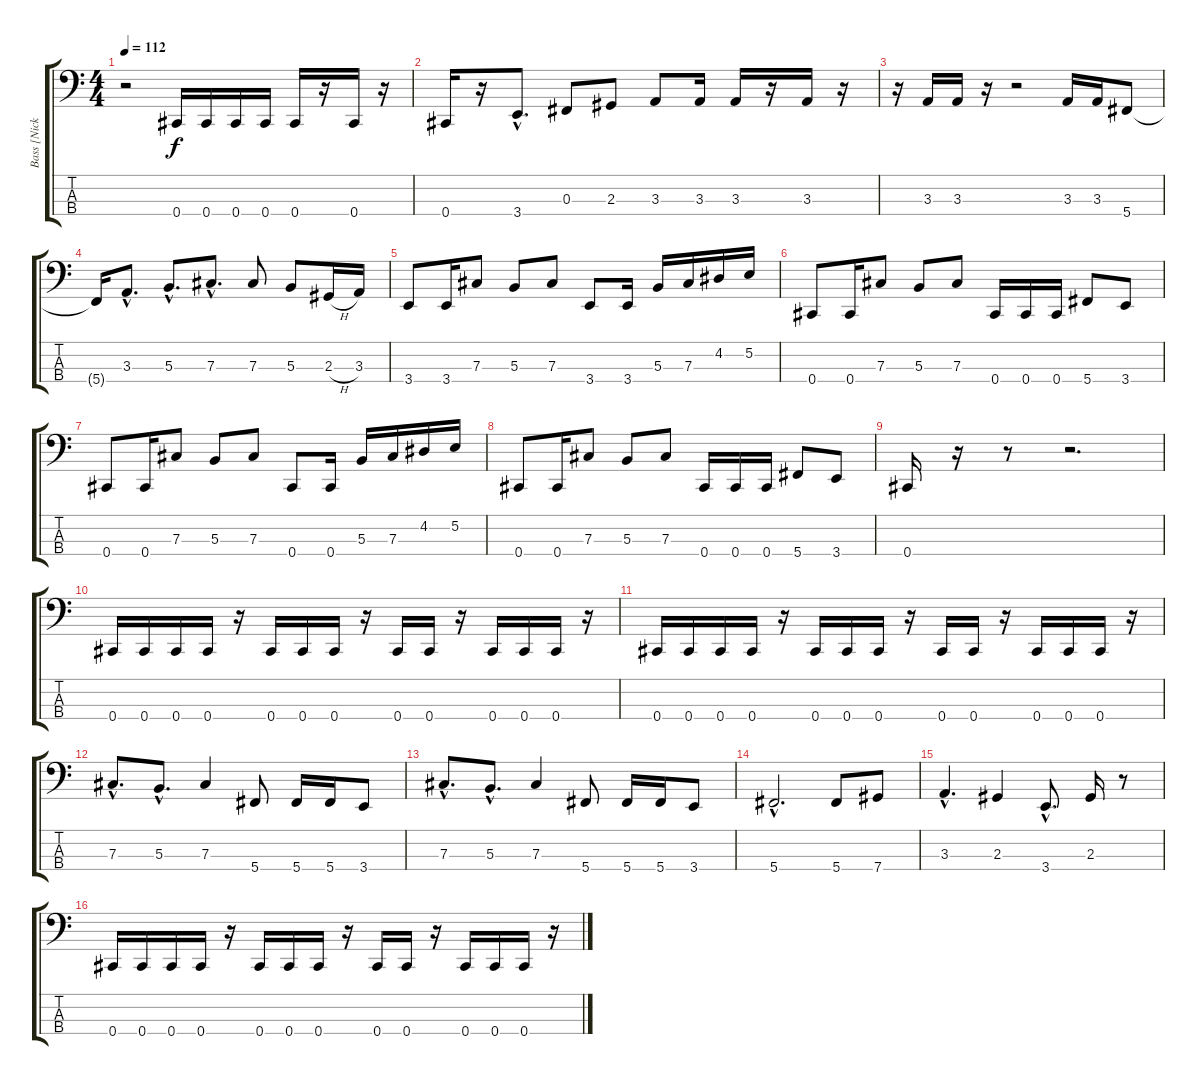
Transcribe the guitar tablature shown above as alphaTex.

\track ("Bass [Nicklasson]" "Bass [Nick") {instrument electricbasspick}
\staff {score tabs}
\tuning (E2 B1 Gb1 Db1) {hide}
\ts (4 4)
\tempo 112
\clef f4
\ks c
r.2{dy f} 0.4.16 0.4.16 0.4.16 0.4.16 0.4.16 r.16 0.4.16 r.16 |
0.4.16 r.16 3.4{hac}.8{d} 0.3.8 2.3.8 3.3.8 3.3.16 3.3.16 r.16 3.3.16 r.16 |
r.16 3.3.16 3.3.16 r.16 r.2 3.3.16 3.3.16 5.4.8 |
5.4{t}.16 3.3{hac}.8{d} 5.3{hac}.8{d} 7.3{hac}.8{d} 7.3.8 5.3.8 2.3{h}.16 3.3.16 |
3.4.8 3.4.16 7.3.8 5.3.8 7.3.8 3.4.8 3.4.16 5.3.16 7.3.16 4.2.16 5.2.16 |
0.4.8 0.4.16 7.3.8 5.3.8 7.3.8 0.4.16 0.4.16 0.4.16 5.4.8 3.4.8 |
0.4.8 0.4.16 7.3.8 5.3.8 7.3.8 0.4.8 0.4.16 5.3.16 7.3.16 4.2.16 5.2.16 |
0.4.8 0.4.16 7.3.8 5.3.8 7.3.8 0.4.16 0.4.16 0.4.16 5.4.8 3.4.8 |
0.4.16 r.16 r.8 r.2{d} |
0.4.16 0.4.16 0.4.16 0.4.16 r.16 0.4.16 0.4.16 0.4.16 r.16 0.4.16 0.4.16 r.16 0.4.16 0.4.16 0.4.16 r.16 |
0.4.16 0.4.16 0.4.16 0.4.16 r.16 0.4.16 0.4.16 0.4.16 r.16 0.4.16 0.4.16 r.16 0.4.16 0.4.16 0.4.16 r.16 |
7.3{hac}.8{d} 5.3{hac}.8{d} 7.3.4 5.4.8 5.4.16 5.4.16 3.4.8 |
7.3{hac}.8{d} 5.3{hac}.8{d} 7.3.4 5.4.8 5.4.16 5.4.16 3.4.8 |
5.4{hac}.2{d} 5.4.8 7.4.8 |
3.3{hac}.4{d} 2.3.4 3.4{hac}.8{d} 2.3.16 r.8 |
0.4.16 0.4.16 0.4.16 0.4.16 r.16 0.4.16 0.4.16 0.4.16 r.16 0.4.16 0.4.16 r.16 0.4.16 0.4.16 0.4.16 r.16
